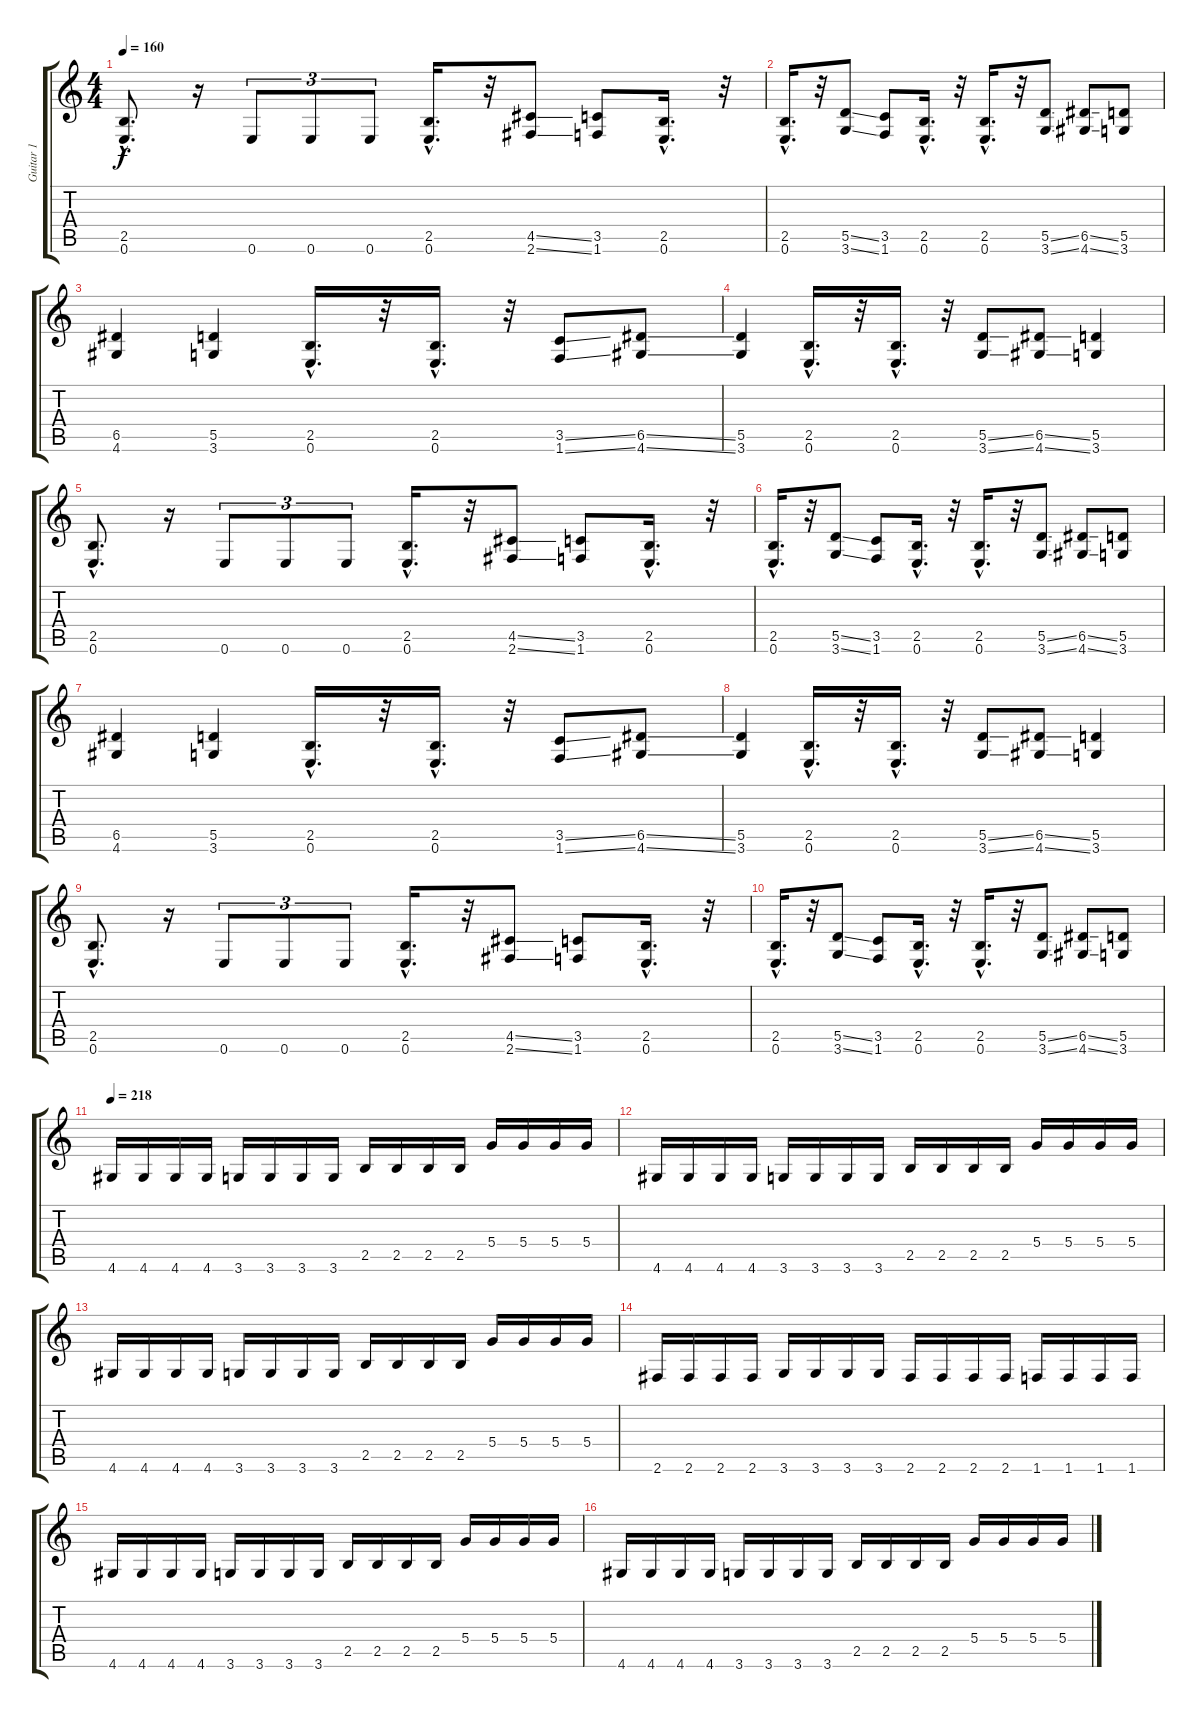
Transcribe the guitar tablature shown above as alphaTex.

\track ("Guitar 1" "Guitar 1") {instrument distortionguitar}
\staff {score tabs}
\tuning (E4 B3 G3 D3 A2 E2) {hide}
\ts (4 4)
\tempo 160
\clef g2
\ks c
(2.5{hac} 0.6{hac}).8{d dy f} r.16 0.6.8{tu (3 2)} 0.6.8{tu (3 2)} 0.6.8{tu (3 2)} (2.5{hac} 0.6{hac}).16{d} r.32 (4.5{ss} 2.6{ss}).8 (3.5 1.6).8 (2.5{hac} 0.6{hac}).16{d} r.32 |
(2.5{hac} 0.6{hac}).16{d} r.32 (5.5{ss} 3.6{ss}).8 (3.5 1.6).8 (2.5{hac} 0.6{hac}).16{d} r.32 (2.5{hac} 0.6{hac}).16{d} r.32 (5.5{ss} 3.6{ss}).8 (6.5{ss} 4.6{ss}).8 (5.5 3.6).8 |
(6.5 4.6).4 (5.5 3.6).4 (2.5{hac} 0.6{hac}).16{d} r.32 (2.5{hac} 0.6{hac}).16{d} r.32 (3.5{ss} 1.6{ss}).8 (6.5{ss} 4.6{ss}).8 |
(5.5 3.6).4 (2.5{hac} 0.6{hac}).16{d} r.32 (2.5{hac} 0.6{hac}).16{d} r.32 (5.5{ss} 3.6{ss}).8 (6.5{ss} 4.6{ss}).8 (5.5 3.6).4 |
(2.5{hac} 0.6{hac}).8{d} r.16 0.6.8{tu (3 2)} 0.6.8{tu (3 2)} 0.6.8{tu (3 2)} (2.5{hac} 0.6{hac}).16{d} r.32 (4.5{ss} 2.6{ss}).8 (3.5 1.6).8 (2.5{hac} 0.6{hac}).16{d} r.32 |
(2.5{hac} 0.6{hac}).16{d} r.32 (5.5{ss} 3.6{ss}).8 (3.5 1.6).8 (2.5{hac} 0.6{hac}).16{d} r.32 (2.5{hac} 0.6{hac}).16{d} r.32 (5.5{ss} 3.6{ss}).8 (6.5{ss} 4.6{ss}).8 (5.5 3.6).8 |
(6.5 4.6).4 (5.5 3.6).4 (2.5{hac} 0.6{hac}).16{d} r.32 (2.5{hac} 0.6{hac}).16{d} r.32 (3.5{ss} 1.6{ss}).8 (6.5{ss} 4.6{ss}).8 |
(5.5 3.6).4 (2.5{hac} 0.6{hac}).16{d} r.32 (2.5{hac} 0.6{hac}).16{d} r.32 (5.5{ss} 3.6{ss}).8 (6.5{ss} 4.6{ss}).8 (5.5 3.6).4 |
(2.5{hac} 0.6{hac}).8{d} r.16 0.6.8{tu (3 2)} 0.6.8{tu (3 2)} 0.6.8{tu (3 2)} (2.5{hac} 0.6{hac}).16{d} r.32 (4.5{ss} 2.6{ss}).8 (3.5 1.6).8 (2.5{hac} 0.6{hac}).16{d} r.32 |
(2.5{hac} 0.6{hac}).16{d} r.32 (5.5{ss} 3.6{ss}).8 (3.5 1.6).8 (2.5{hac} 0.6{hac}).16{d} r.32 (2.5{hac} 0.6{hac}).16{d} r.32 (5.5{ss} 3.6{ss}).8 (6.5{ss} 4.6{ss}).8 (5.5 3.6).8 |
\tempo 218
4.6.16 4.6.16 4.6.16 4.6.16 3.6.16 3.6.16 3.6.16 3.6.16 2.5.16 2.5.16 2.5.16 2.5.16 5.4.16 5.4.16 5.4.16 5.4.16 |
4.6.16 4.6.16 4.6.16 4.6.16 3.6.16 3.6.16 3.6.16 3.6.16 2.5.16 2.5.16 2.5.16 2.5.16 5.4.16 5.4.16 5.4.16 5.4.16 |
4.6.16 4.6.16 4.6.16 4.6.16 3.6.16 3.6.16 3.6.16 3.6.16 2.5.16 2.5.16 2.5.16 2.5.16 5.4.16 5.4.16 5.4.16 5.4.16 |
2.6.16 2.6.16 2.6.16 2.6.16 3.6.16 3.6.16 3.6.16 3.6.16 2.6.16 2.6.16 2.6.16 2.6.16 1.6.16 1.6.16 1.6.16 1.6.16 |
4.6.16 4.6.16 4.6.16 4.6.16 3.6.16 3.6.16 3.6.16 3.6.16 2.5.16 2.5.16 2.5.16 2.5.16 5.4.16 5.4.16 5.4.16 5.4.16 |
4.6.16 4.6.16 4.6.16 4.6.16 3.6.16 3.6.16 3.6.16 3.6.16 2.5.16 2.5.16 2.5.16 2.5.16 5.4.16 5.4.16 5.4.16 5.4.16
